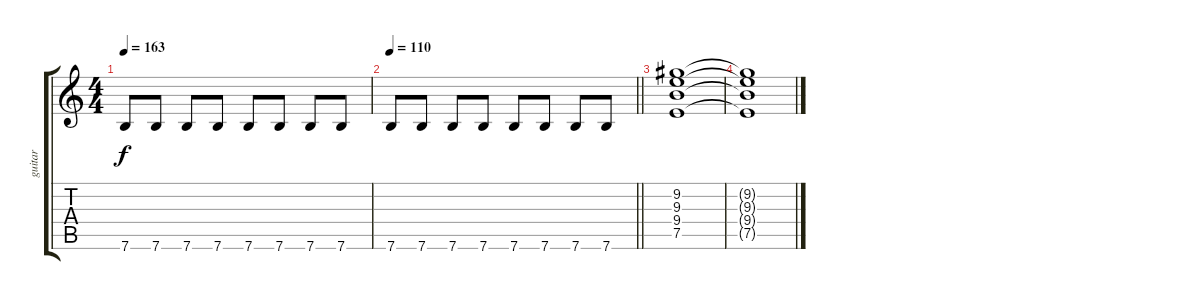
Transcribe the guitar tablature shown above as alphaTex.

\track ("guitar" "guitar") {instrument distortionguitar}
\staff {score tabs}
\tuning (E4 B3 G3 D3 A2 E2) {hide}
\ts (4 4)
\tempo 163
\clef g2
\ks c
7.6.8{dy f} 7.6.8 7.6.8 7.6.8 7.6.8 7.6.8 7.6.8 7.6.8 |
\tempo 110
\barLineRight lightlight
7.6.8 7.6.8 7.6.8 7.6.8 7.6.8 7.6.8 7.6.8 7.6.8 |
(9.2 9.3 9.4 7.5).1 |
(9.2{t} 9.3{t} 9.4{t} 7.5{t}).1
